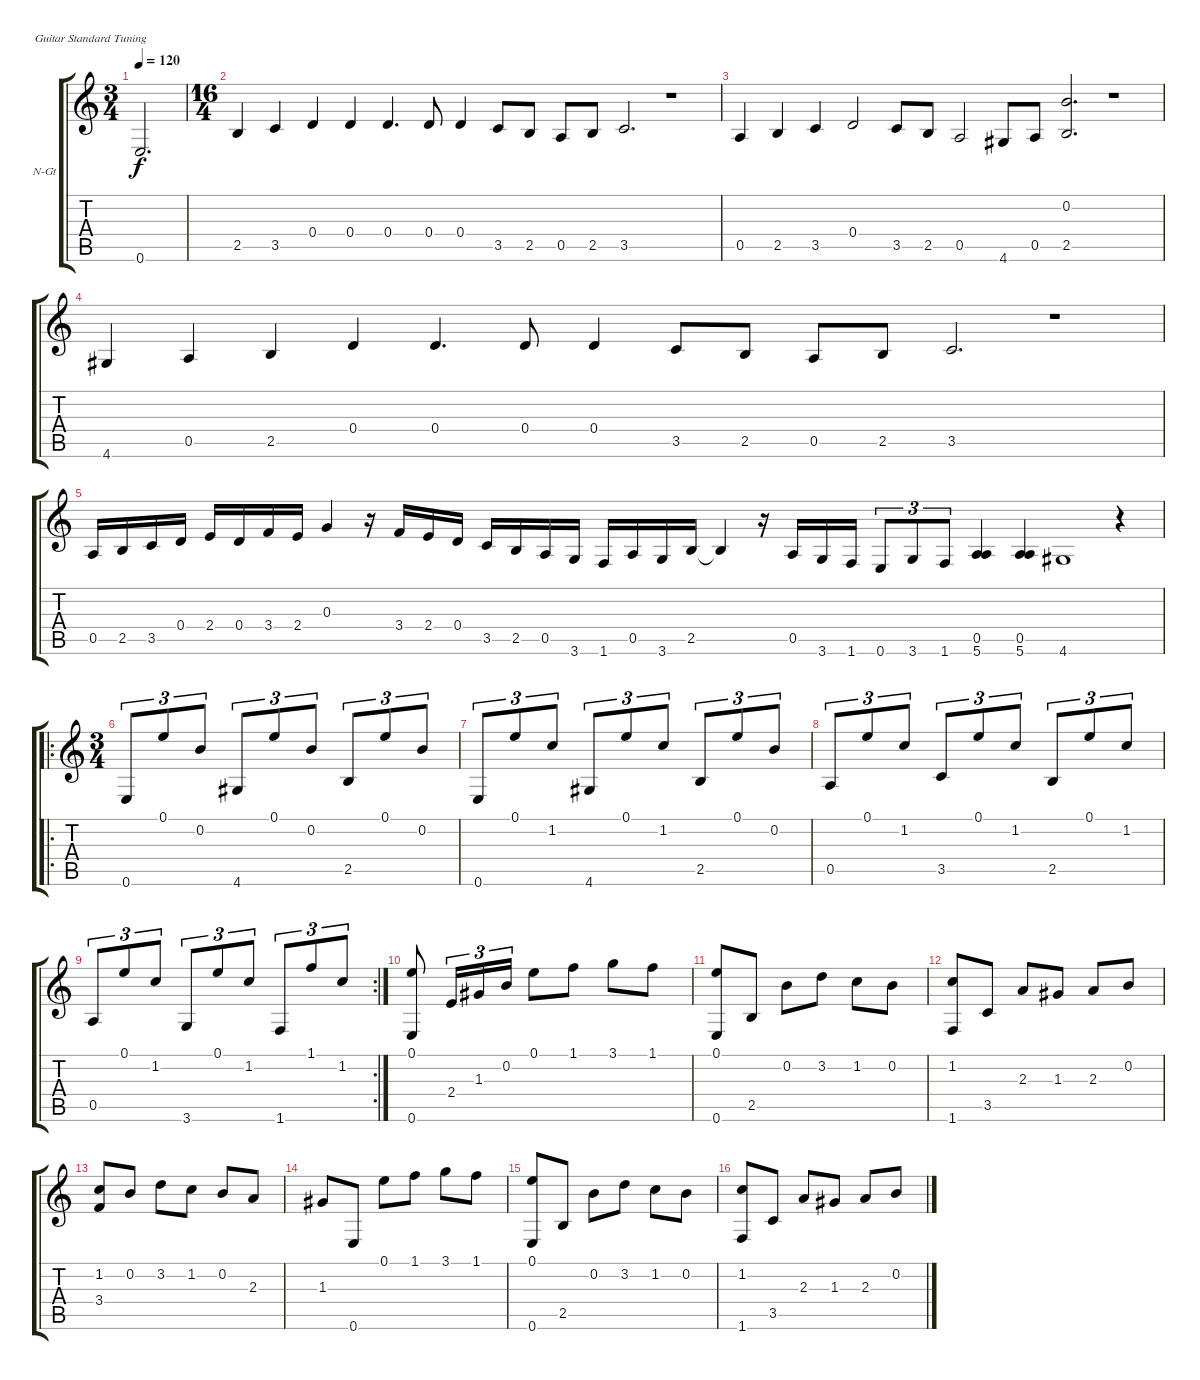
\bracketExtendMode groupsimilarinstruments
\firstSystemTrackNameOrientation horizontal
\otherSystemsTrackNameOrientation horizontal
\track ("guitarra 1" "N-Gt") {instrument acousticguitarnylon}
\staff {score tabs}
\tuning (E4 B3 G3 D3 A2 E2)
\ts (3 4)
\tempo 120
\clef g2
\ks c
0.6.2{d dy f} |
\ts (16 4)
2.5.4 3.5.4 0.4.4 0.4.4 0.4.4{d} 0.4.8 0.4.4 3.5.8 2.5.8 0.5.8 2.5.8 3.5.2{d} r.1 |
0.5.4 2.5.4 3.5.4 0.4.2 3.5.8 2.5.8 0.5.2 4.6.8 0.5.8 (0.2 2.5).2{d} r.1 |
4.6.4 0.5.4 2.5.4 0.4.4 0.4.4{d} 0.4.8 0.4.4 3.5.8 2.5.8 0.5.8 2.5.8 3.5.2{d} r.1 |
0.5.16 2.5.16 3.5.16 0.4.16 2.4.16 0.4.16 3.4.16 2.4.16 0.3.4 r.16 3.4.16 2.4.16 0.4.16 3.5.16 2.5.16 0.5.16 3.6.16 1.6.16 0.5.16 3.6.16 2.5.16 2.5{t}.4 r.16 0.5.16 3.6.16 1.6.16 0.6.8{tu (3 2)} 3.6.8{tu (3 2)} 1.6.8{tu (3 2)} (0.5 5.6).4 (0.5 5.6).4 4.6.1 r.4 |
\ro
\ts (3 4)
0.6.8{tu (3 2)} 0.1.8{tu (3 2)} 0.2.8{tu (3 2)} 4.6.8{tu (3 2)} 0.1.8{tu (3 2)} 0.2.8{tu (3 2)} 2.5.8{tu (3 2)} 0.1.8{tu (3 2)} 0.2.8{tu (3 2)} |
0.6.8{tu (3 2)} 0.1.8{tu (3 2)} 1.2.8{tu (3 2)} 4.6.8{tu (3 2)} 0.1.8{tu (3 2)} 1.2.8{tu (3 2)} 2.5.8{tu (3 2)} 0.1.8{tu (3 2)} 0.2.8{tu (3 2)} |
0.5.8{tu (3 2)} 0.1.8{tu (3 2)} 1.2.8{tu (3 2)} 3.5.8{tu (3 2)} 0.1.8{tu (3 2)} 1.2.8{tu (3 2)} 2.5.8{tu (3 2)} 0.1.8{tu (3 2)} 1.2.8{tu (3 2)} |
\rc 2
0.5.8{tu (3 2)} 0.1.8{tu (3 2)} 1.2.8{tu (3 2)} 3.6.8{tu (3 2)} 0.1.8{tu (3 2)} 1.2.8{tu (3 2)} 1.6.8{tu (3 2)} 1.1.8{tu (3 2)} 1.2.8{tu (3 2)} |
(0.1 0.6).8 2.4.16{tu (3 2)} 1.3.16{tu (3 2)} 0.2.16{tu (3 2)} 0.1.8 1.1.8 3.1.8 1.1.8 |
(0.1 0.6).8 2.5.8 0.2.8 3.2.8 1.2.8 0.2.8 |
(1.2 1.6).8 3.5.8 2.3.8 1.3.8 2.3.8 0.2.8 |
(1.2 3.4).8 0.2.8 3.2.8 1.2.8 0.2.8 2.3.8 |
1.3.8 0.6.8 0.1.8 1.1.8 3.1.8 1.1.8 |
(0.1 0.6).8 2.5.8 0.2.8 3.2.8 1.2.8 0.2.8 |
(1.2 1.6).8 3.5.8 2.3.8 1.3.8 2.3.8 0.2.8
